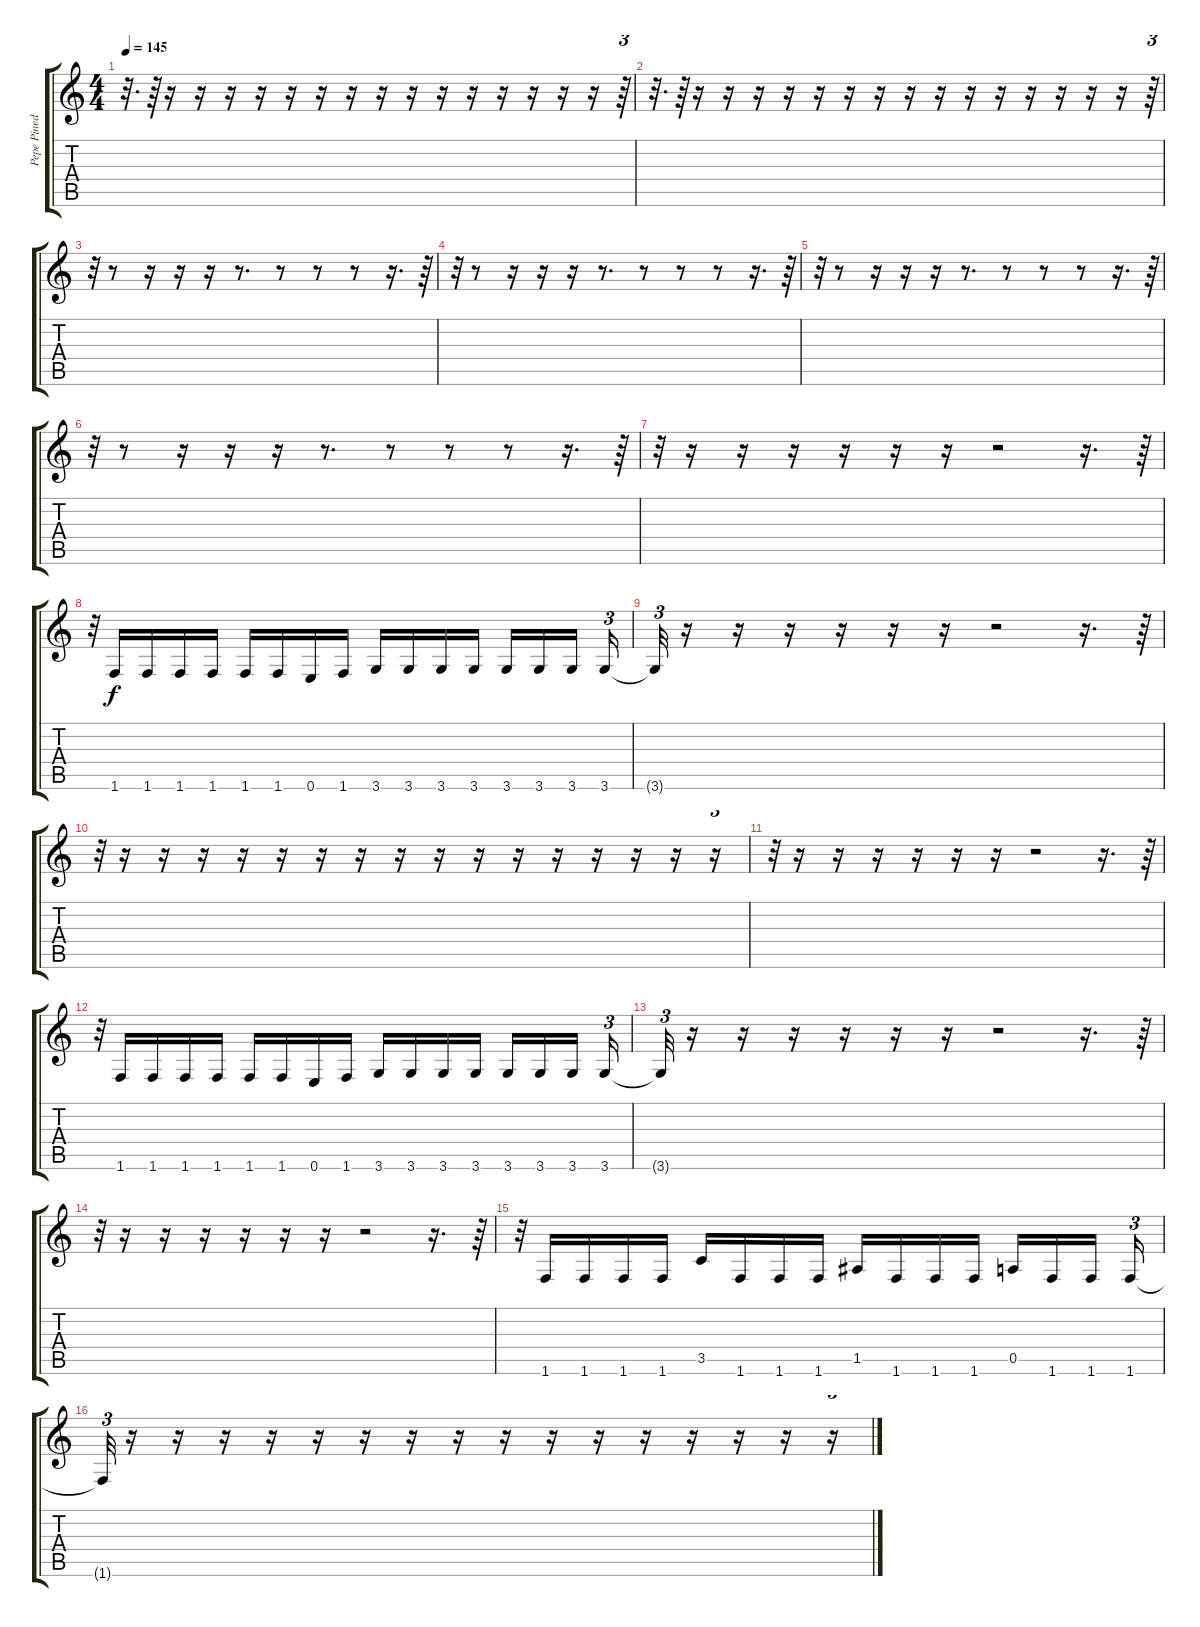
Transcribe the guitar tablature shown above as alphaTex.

\track ("Pepe Pineda" "Pepe Pined") {instrument electricbasspick}
\staff {score tabs}
\tuning (E4 B3 G3 D3 A2 E2) {hide}
\ts (4 4)
\tempo 145
\clef g2
\ks c
r.32{d dy f} r.64 r.16 r.16 r.16 r.16 r.16 r.16 r.16 r.16 r.16 r.16 r.16 r.16 r.16 r.16 r.16 r.64{tu (3 2)} |
r.32{d} r.64 r.16 r.16 r.16 r.16 r.16 r.16 r.16 r.16 r.16 r.16 r.16 r.16 r.16 r.16 r.16 r.64{tu (3 2)} |
r.32{tu (3 2)} r.8 r.16 r.16 r.16 r.8{d} r.8 r.8 r.8 r.16{d} r.64{tu (3 2)} |
r.32{tu (3 2)} r.8 r.16 r.16 r.16 r.8{d} r.8 r.8 r.8 r.16{d} r.64{tu (3 2)} |
r.32{tu (3 2)} r.8 r.16 r.16 r.16 r.8{d} r.8 r.8 r.8 r.16{d} r.64{tu (3 2)} |
r.32{tu (3 2)} r.8 r.16 r.16 r.16 r.8{d} r.8 r.8 r.8 r.16{d} r.64{tu (3 2)} |
r.32{tu (3 2)} r.16 r.16 r.16 r.16 r.16 r.16 r.2 r.16{d} r.64{tu (3 2)} |
r.32{tu (3 2)} 1.6.16 1.6.16 1.6.16 1.6.16 1.6.16 1.6.16 0.6.16 1.6.16 3.6.16 3.6.16 3.6.16 3.6.16 3.6.16 3.6.16 3.6.16{beam splitsecondary} 3.6.16{tu (3 2)} |
3.6{t}.32{tu (3 2)} r.16 r.16 r.16 r.16 r.16 r.16 r.2 r.16{d} r.64{tu (3 2)} |
r.32{tu (3 2)} r.16 r.16 r.16 r.16 r.16 r.16 r.16 r.16 r.16 r.16 r.16 r.16 r.16 r.16 r.16 r.16{tu (3 2)} |
r.32{tu (3 2)} r.16 r.16 r.16 r.16 r.16 r.16 r.2 r.16{d} r.64{tu (3 2)} |
r.32{tu (3 2)} 1.6.16 1.6.16 1.6.16 1.6.16 1.6.16 1.6.16 0.6.16 1.6.16 3.6.16 3.6.16 3.6.16 3.6.16 3.6.16 3.6.16 3.6.16{beam splitsecondary} 3.6.16{tu (3 2)} |
3.6{t}.32{tu (3 2)} r.16 r.16 r.16 r.16 r.16 r.16 r.2 r.16{d} r.64{tu (3 2)} |
r.32{tu (3 2)} r.16 r.16 r.16 r.16 r.16 r.16 r.2 r.16{d} r.64{tu (3 2)} |
r.32{tu (3 2)} 1.6.16 1.6.16 1.6.16 1.6.16 3.5.16 1.6.16 1.6.16 1.6.16 1.5.16 1.6.16 1.6.16 1.6.16 0.5.16 1.6.16 1.6.16{beam splitsecondary} 1.6.16{tu (3 2)} |
1.6{t}.32{tu (3 2)} r.16 r.16 r.16 r.16 r.16 r.16 r.16 r.16 r.16 r.16 r.16 r.16 r.16 r.16 r.16 r.16{tu (3 2)}
